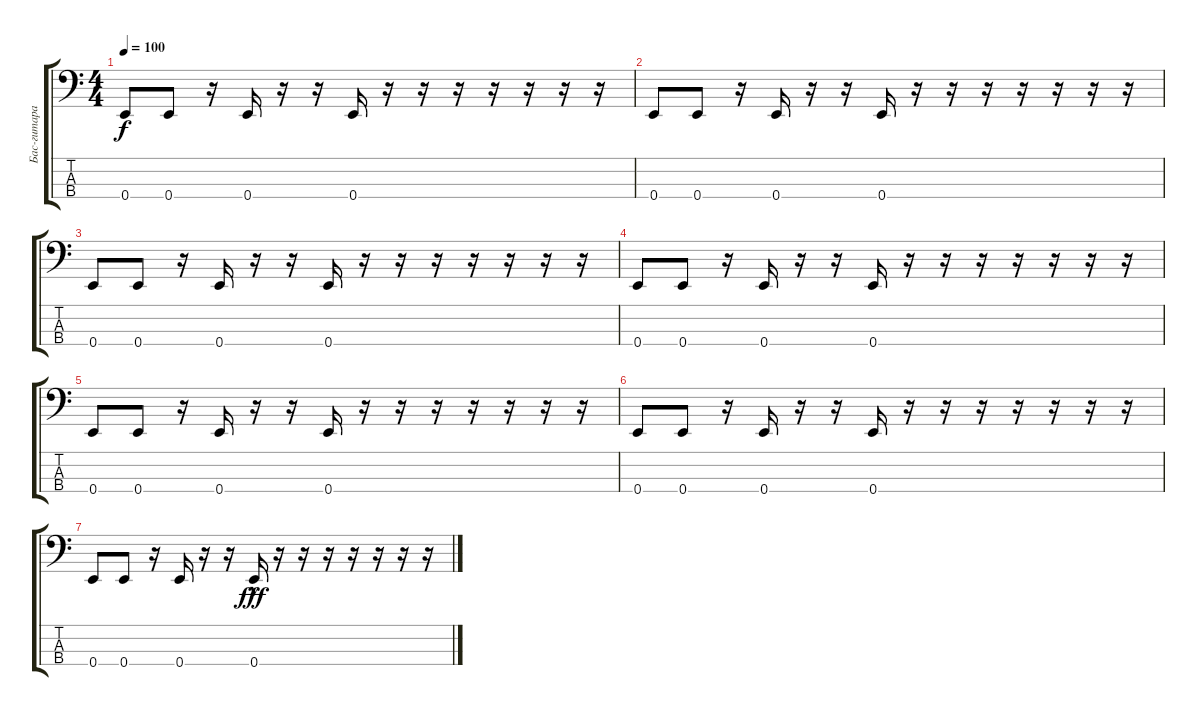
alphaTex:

\track ("Бас-гитара" "Бас-гитара") {instrument electricbassfinger}
\staff {score tabs}
\tuning (G2 D2 A1 E1) {hide}
\ts (4 4)
\tempo 100
\clef f4
\ks c
0.4.8{dy f} 0.4.8 r.16 0.4.16 r.16 r.16 0.4.16 r.16 r.16 r.16 r.16 r.16 r.16 r.16 |
0.4.8 0.4.8 r.16 0.4.16 r.16 r.16 0.4.16 r.16 r.16 r.16 r.16 r.16 r.16 r.16 |
0.4.8 0.4.8 r.16 0.4.16 r.16 r.16 0.4.16 r.16 r.16 r.16 r.16 r.16 r.16 r.16 |
0.4.8 0.4.8 r.16 0.4.16 r.16 r.16 0.4.16 r.16 r.16 r.16 r.16 r.16 r.16 r.16 |
0.4.8 0.4.8 r.16 0.4.16 r.16 r.16 0.4.16 r.16 r.16 r.16 r.16 r.16 r.16 r.16 |
0.4.8 0.4.8 r.16 0.4.16 r.16 r.16 0.4.16 r.16 r.16 r.16 r.16 r.16 r.16 r.16 |
0.4.8 0.4.8 r.16 0.4.16 r.16 r.16 0.4{hac}.16{dy fff} r.16 r.16 r.16 r.16 r.16 r.16 r.16
